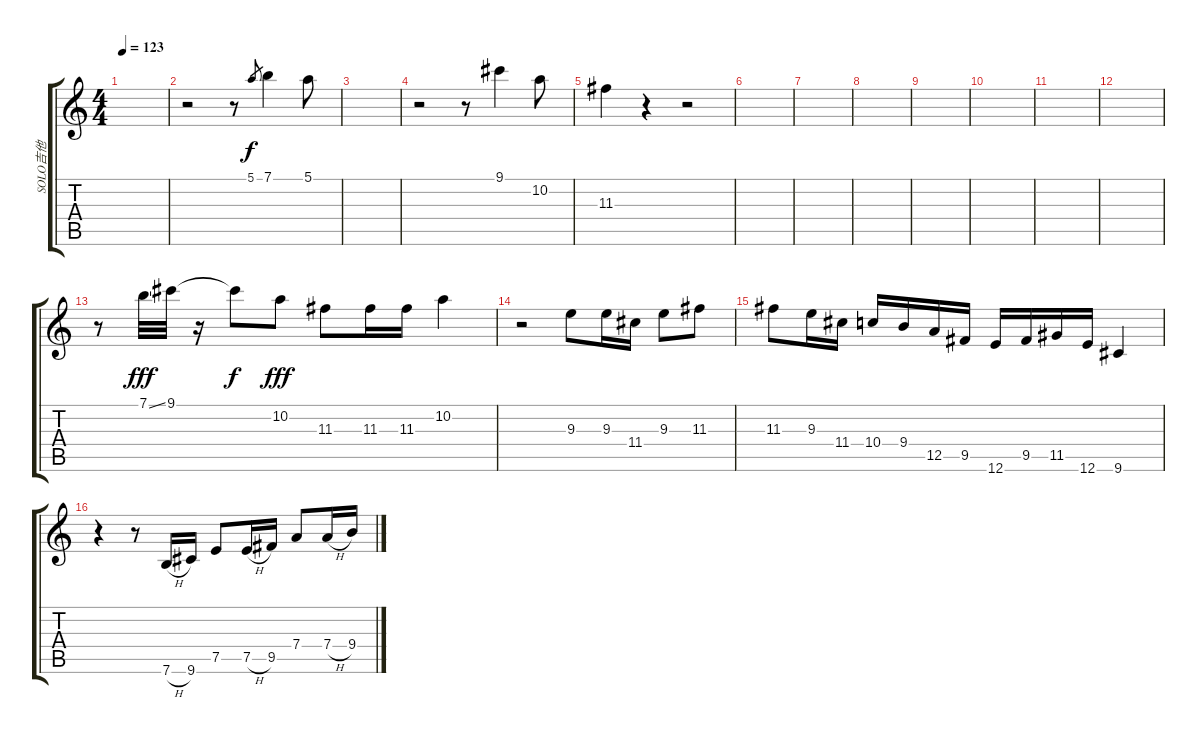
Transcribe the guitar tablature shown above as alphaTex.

\track ("SOLO吉他" "SOLO吉他") {instrument acousticguitarsteel}
\staff {score tabs}
\tuning (E4 B3 G3 D3 A2 E2) {hide}
\ts (4 4)
\tempo 123
\clef g2
\ks c
|
r.2 r.8 5.1.8{gr} 7.1.4 5.1.8 |
|
r.2 r.8 9.1.4 10.2.8 |
11.3.4 r.4 r.2 |
|
|
|
|
|
|
|
r.8 7.1{ss}.32{dy fff} 9.1.32 r.16 9.1{t}.8{dy f} 10.2.8{dy fff} 11.3.8 11.3.16 11.3.16 10.2.4 |
r.2 9.3.8 9.3.16 11.4.16 9.3.8 11.3.8 |
11.3.8 9.3.16 11.4.16 10.4.16 9.4.16 12.5.16 9.5.16 12.6.16 9.5.16 11.5.16 12.6.16 9.6.4 |
r.4 r.8 7.6{h}.16 9.6.16 7.5.8 7.5{h}.16 9.5.16 7.4.8 7.4{h}.16 9.4.16
